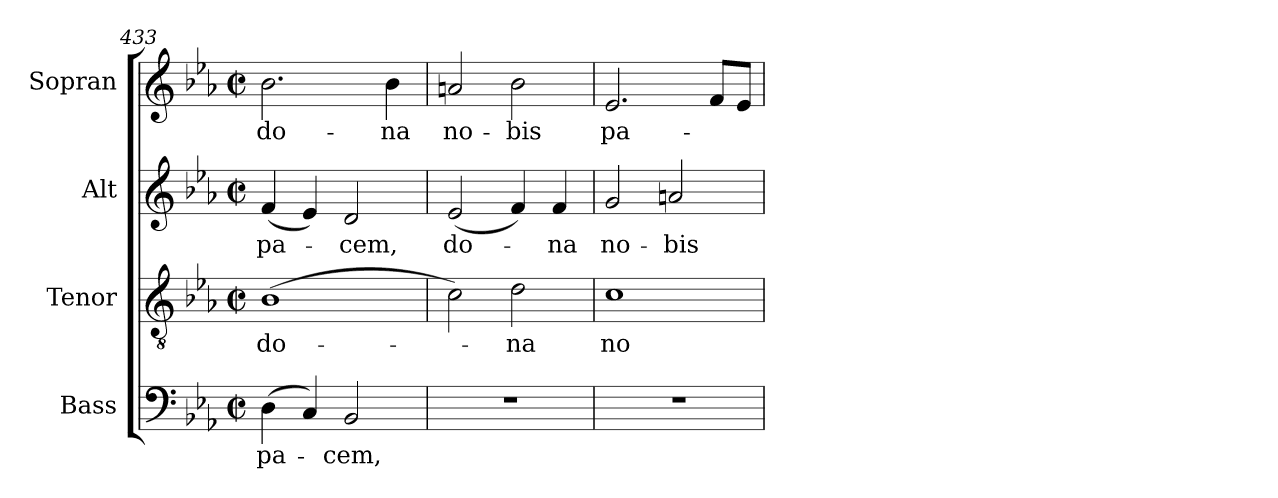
**kern	**text	**kern	**text	**kern	**text	**kern	**text
*part4	*part4	*part3	*part3	*part2	*part2	*part1	*part1
*staff4	*staff4	*staff3	*staff3	*staff2	*staff2	*staff1	*staff1
*I"Bass	*	*I"Tenor	*	*I"Alt	*	*I"Sopran	*
*I'B.	*	*I'T.	*	*I'A.	*	*I'S.	*
*clefF4	*	*clefGv2	*	*clefG2	*	*clefG2	*
*k[b-e-a-]	*	*k[b-e-a-]	*	*k[b-e-a-]	*	*k[b-e-a-]	*
*E-:	*	*E-:	*	*E-:	*	*E-:	*
*M2/2	*	*M2/2	*	*M2/2	*	*M2/2	*
*met(c|)	*	*met(c|)	*	*met(c|)	*	*met(c|)	*
=433	=433	=433	=433	=433	=433	=433	=433
!	!LO:LY:b	!	!LO:LY:b	!	!LO:LY:b	!	!LO:LY:b
(>4D\	pa-	(>1B-	do-	(<4f/	pa-	2.b-\	do-
4C/)	.	.	.	4e-/)	.	.	.
!	!LO:LY:b	!	!	!	!LO:LY:b	!	!
2BB-/	-cem,	.	.	2d/	-cem,	.	.
!	!	!	!	!	!	!	!LO:LY:b
.	.	.	.	.	.	4b-\	-na
=434	=434	=434	=434	=434	=434	=434	=434
!	!	!	!	!	!LO:LY:b	!	!LO:LY:b
1r	.	2c\)	.	(<2e-/	do-	2an/	no-
!	!	!	!LO:LY:b	!	!	!	!LO:LY:b
.	.	2d\	-na	4f/)	.	2b-\	-bis
!	!	!	!	!	!LO:LY:b	!	!
.	.	.	.	4f/	-na	.	.
=435	=435	=435	=435	=435	=435	=435	=435
!	!	!	!LO:LY:b	!	!LO:LY:b	!	!LO:LY:b
1r	.	1c	no-	2g/	no-	2.e-/	pa-
!	!	!	!	!	!LO:LY:b	!	!
.	.	.	.	2an/	-bis	.	.
.	.	.	.	.	.	8f/L	.
.	.	.	.	.	.	8e-/J	.
=	=	=	=	=	=	=	=
*-	*-	*-	*-	*-	*-	*-	*-
